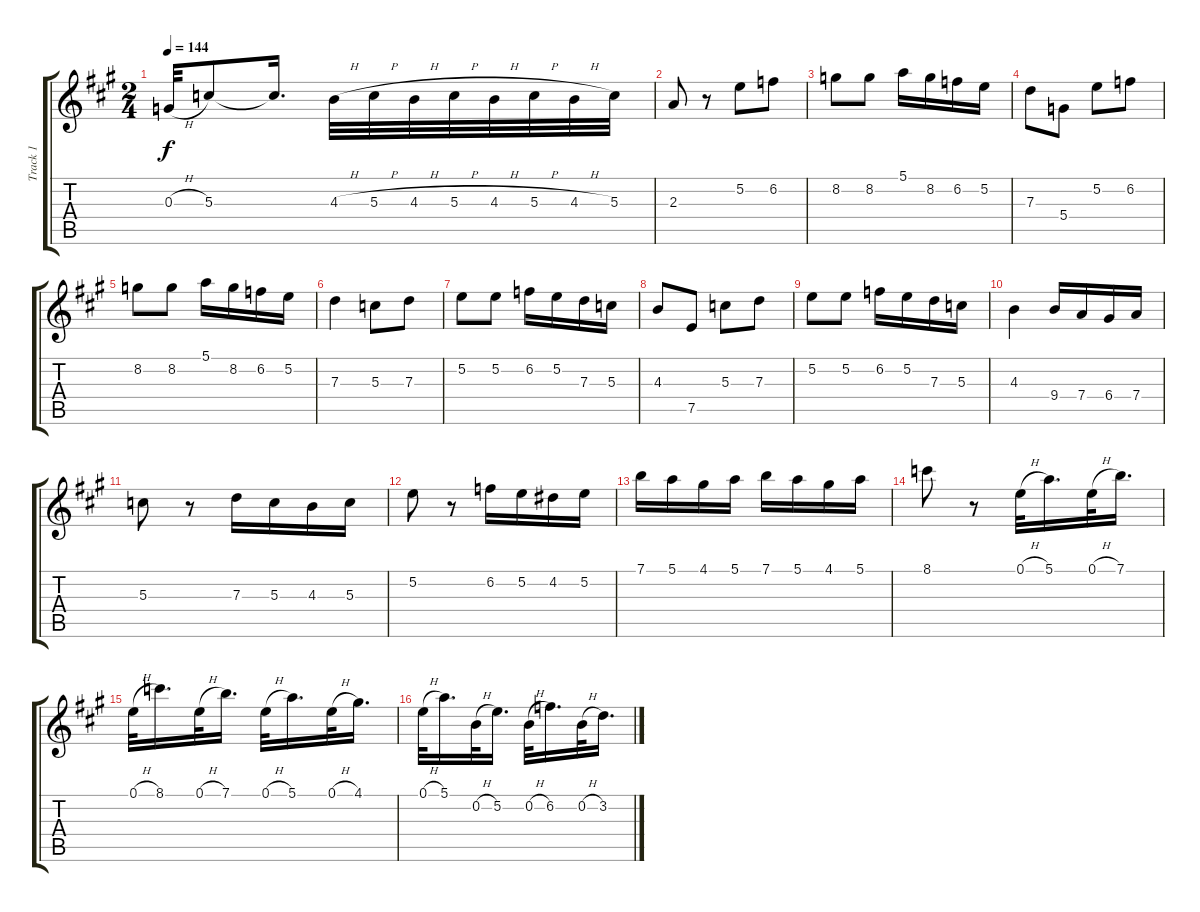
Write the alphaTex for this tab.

\track ("Track 1" "Track 1") {instrument overdrivenguitar}
\staff {score tabs}
\tuning (E4 B3 G3 D3 A2 E2) {hide}
\ts (2 4)
\tempo 144
\clef g2
\ks a
0.3{h}.32{dy f} 5.3.8 5.3{t}.16{d} 4.3{h}.32 5.3{h}.32 4.3{h}.32 5.3{h}.32 4.3{h}.32 5.3{h}.32 4.3{h}.32 5.3.32 |
2.3.8 r.8 5.2.8 6.2.8 |
8.2.8 8.2.8 5.1.16 8.2.16 6.2.16 5.2.16 |
7.3.8 5.4.8 5.2.8 6.2.8 |
8.2.8 8.2.8 5.1.16 8.2.16 6.2.16 5.2.16 |
7.3.4 5.3.8 7.3.8 |
5.2.8 5.2.8 6.2.16 5.2.16 7.3.16 5.3.16 |
4.3.8 7.5.8 5.3.8 7.3.8 |
5.2.8 5.2.8 6.2.16 5.2.16 7.3.16 5.3.16 |
4.3.4 9.4.16 7.4.16 6.4.16 7.4.16 |
5.3.8 r.8 7.3.16 5.3.16 4.3.16 5.3.16 |
5.2.8 r.8 6.2.16 5.2.16 4.2.16 5.2.16 |
7.1.16 5.1.16 4.1.16 5.1.16 7.1.16 5.1.16 4.1.16 5.1.16 |
8.1.8 r.8 0.1{h}.32 5.1.16{d} 0.1{h}.32 7.1.16{d} |
0.1{h}.32 8.1.16{d} 0.1{h}.32 7.1.16{d} 0.1{h}.32 5.1.16{d} 0.1{h}.32 4.1.16{d} |
0.1{h}.32 5.1.16{d} 0.2{h}.32 5.2.16{d} 0.2{h}.32 6.2.16{d} 0.2{h}.32 3.2.16{d}
